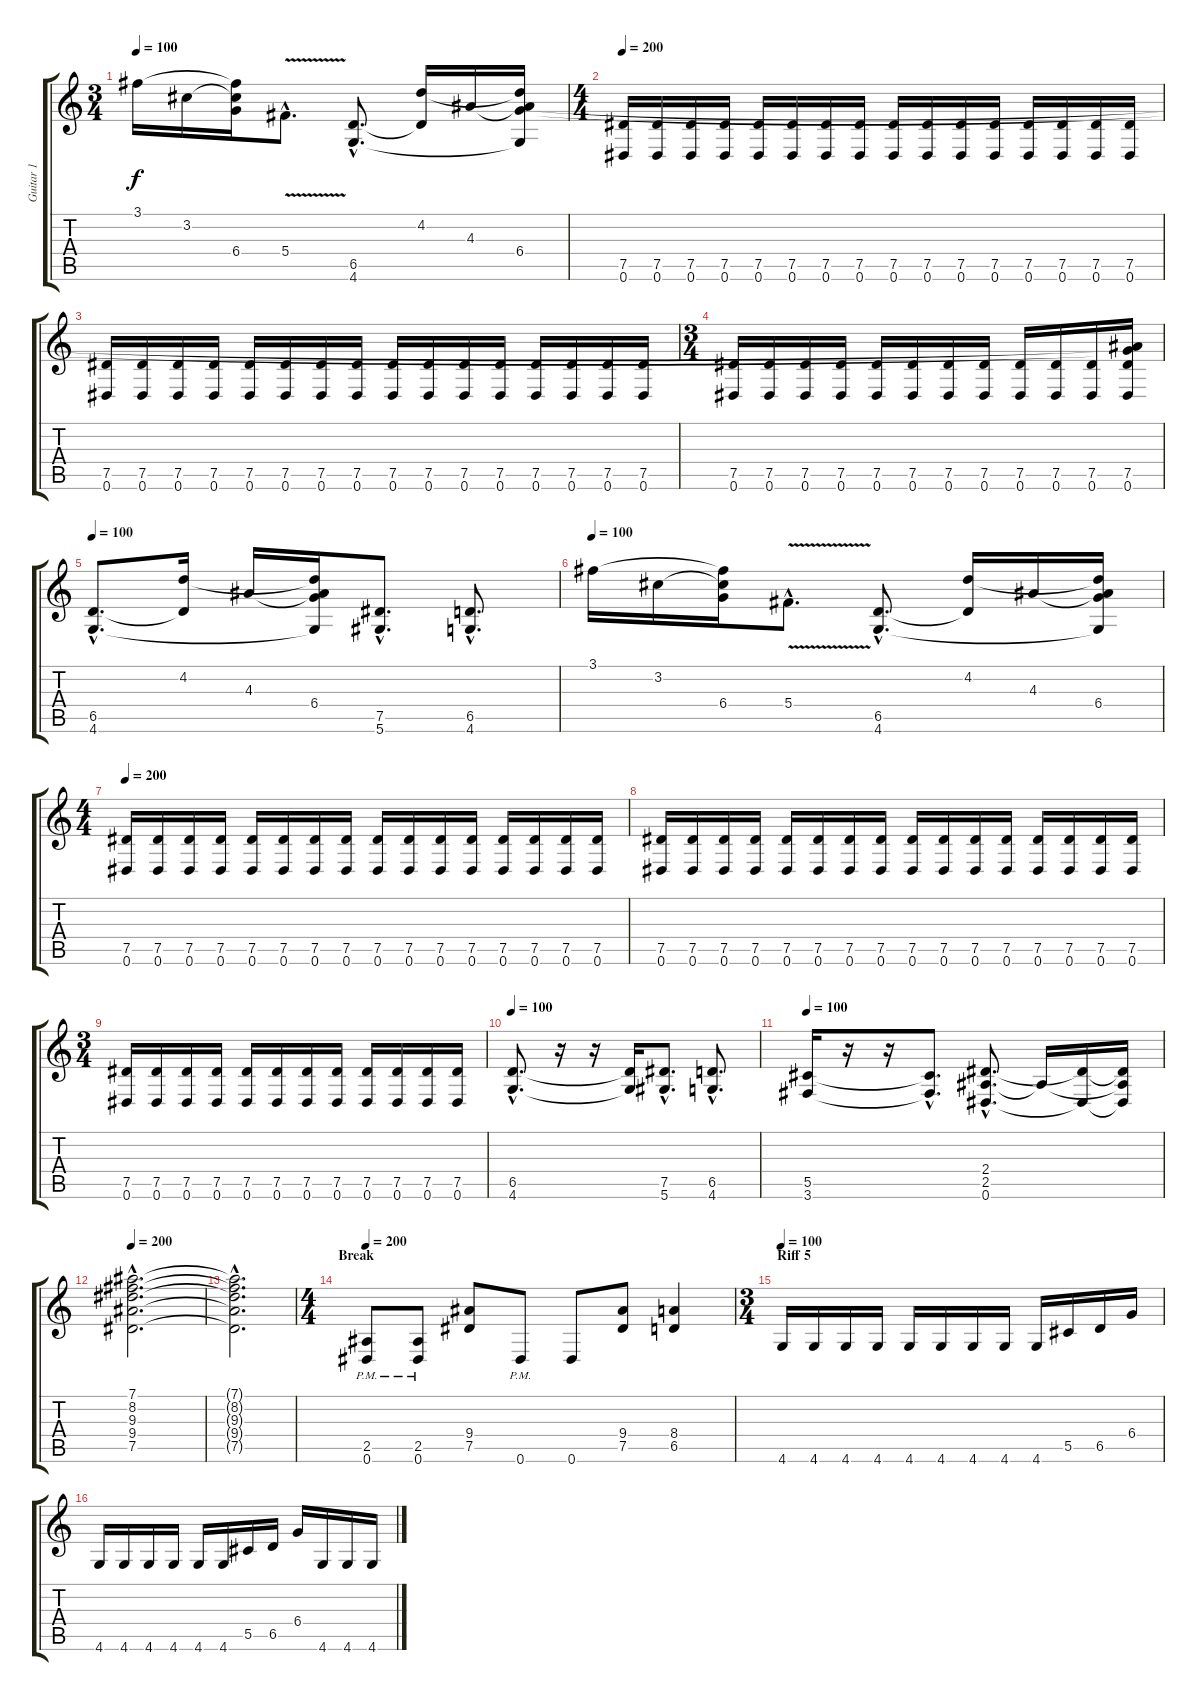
\track ("Guitar 1" "Guitar 1") {instrument distortionguitar}
\staff {score tabs}
\tuning (Eb4 Bb3 Gb3 Db3 Ab2 Eb2) {hide}
\ts (3 4)
\tempo 100
\clef g2
\ks c
3.1.16{dy f} 3.2.16 (3.1{t} 3.2{t} 6.4).16 5.4{v hac}.8{d} (6.5{hac} 4.6{hac}).8{d} (4.2 6.5{t}).16 4.3.16 (4.2{t} 4.3{t} 6.4 4.6{t}).16 |
\ts (4 4)
\tempo 200
(7.5 0.6).16 (7.5 0.6).16 (7.5 0.6).16 (7.5 0.6).16 (7.5 0.6).16 (7.5 0.6).16 (7.5 0.6).16 (7.5 0.6).16 (7.5 0.6).16 (7.5 0.6).16 (7.5 0.6).16 (7.5 0.6).16 (7.5 0.6).16 (7.5 0.6).16 (7.5 0.6).16 (7.5 0.6).16 |
(7.5 0.6).16 (7.5 0.6).16 (7.5 0.6).16 (7.5 0.6).16 (7.5 0.6).16 (7.5 0.6).16 (7.5 0.6).16 (7.5 0.6).16 (7.5 0.6).16 (7.5 0.6).16 (7.5 0.6).16 (7.5 0.6).16 (7.5 0.6).16 (7.5 0.6).16 (7.5 0.6).16 (7.5 0.6).16 |
\ts (3 4)
(7.5 0.6).16 (7.5 0.6).16 (7.5 0.6).16 (7.5 0.6).16 (7.5 0.6).16 (7.5 0.6).16 (7.5 0.6).16 (7.5 0.6).16 (7.5 0.6).16 (7.5 0.6).16 (7.5 0.6).16 (4.3{t} 6.4{t} 7.5 0.6).16 |
\tempo 100
(6.5{hac} 4.6{hac}).8{d} (4.2 6.5{t}).16 4.3.16 (4.2{t} 4.3{t} 6.4 4.6{t}).16 (7.5{hac} 5.6{hac}).8{d} (6.5{hac} 4.6{hac}).8{d} |
\tempo 100
3.1.16 3.2.16 (3.1{t} 3.2{t} 6.4).16 5.4{v hac}.8{d} (6.5{hac} 4.6{hac}).8{d} (4.2 6.5{t}).16 4.3.16 (4.2{t} 4.3{t} 6.4 4.6{t}).16 |
\ts (4 4)
\tempo 200
(7.5 0.6).16 (7.5 0.6).16 (7.5 0.6).16 (7.5 0.6).16 (7.5 0.6).16 (7.5 0.6).16 (7.5 0.6).16 (7.5 0.6).16 (7.5 0.6).16 (7.5 0.6).16 (7.5 0.6).16 (7.5 0.6).16 (7.5 0.6).16 (7.5 0.6).16 (7.5 0.6).16 (7.5 0.6).16 |
(7.5 0.6).16 (7.5 0.6).16 (7.5 0.6).16 (7.5 0.6).16 (7.5 0.6).16 (7.5 0.6).16 (7.5 0.6).16 (7.5 0.6).16 (7.5 0.6).16 (7.5 0.6).16 (7.5 0.6).16 (7.5 0.6).16 (7.5 0.6).16 (7.5 0.6).16 (7.5 0.6).16 (7.5 0.6).16 |
\ts (3 4)
(7.5 0.6).16 (7.5 0.6).16 (7.5 0.6).16 (7.5 0.6).16 (7.5 0.6).16 (7.5 0.6).16 (7.5 0.6).16 (7.5 0.6).16 (7.5 0.6).16 (7.5 0.6).16 (7.5 0.6).16 (7.5 0.6).16 |
\tempo 100
(6.5{hac} 4.6{hac}).8{d} r.16 r.16 (6.5{t} 4.6{t}).16 (7.5{hac} 5.6{hac}).8{d} (6.5{hac} 4.6{hac}).8{d} |
\tempo 100
(5.5 3.6).16 r.16 r.16 (5.5{hac t} 3.6{hac t}).8{d} (2.4{hac} 2.5{hac} 0.6{hac}).8{d} 2.5{t}.16 (2.4{t} 0.6{t}).16 (2.4{t} 2.5{t} 0.6{t}).16 |
\tempo 200
(7.1{hac} 8.2{hac} 9.3{hac} 9.4{hac} 7.5{hac}).2{d} |
(7.1{hac t} 8.2{hac t} 9.3{hac t} 9.4{hac t} 7.5{hac t}).2{d} |
\ts (4 4)
\section ("" "Break")
\tempo 200
(2.5{pm} 0.6{pm}).8 (2.5{pm} 0.6{pm}).8 (9.4 7.5).8 0.6{pm}.8 0.6.8 (9.4 7.5).8 (8.4 6.5).4 |
\ts (3 4)
\section ("" "Riff 5")
\tempo 100
4.6.16 4.6.16 4.6.16 4.6.16 4.6.16 4.6.16 4.6.16 4.6.16 4.6.16 5.5.16 6.5.16 6.4.16 |
4.6.16 4.6.16 4.6.16 4.6.16 4.6.16 4.6.16 5.5.16 6.5.16 6.4.16 4.6.16 4.6.16 4.6.16
